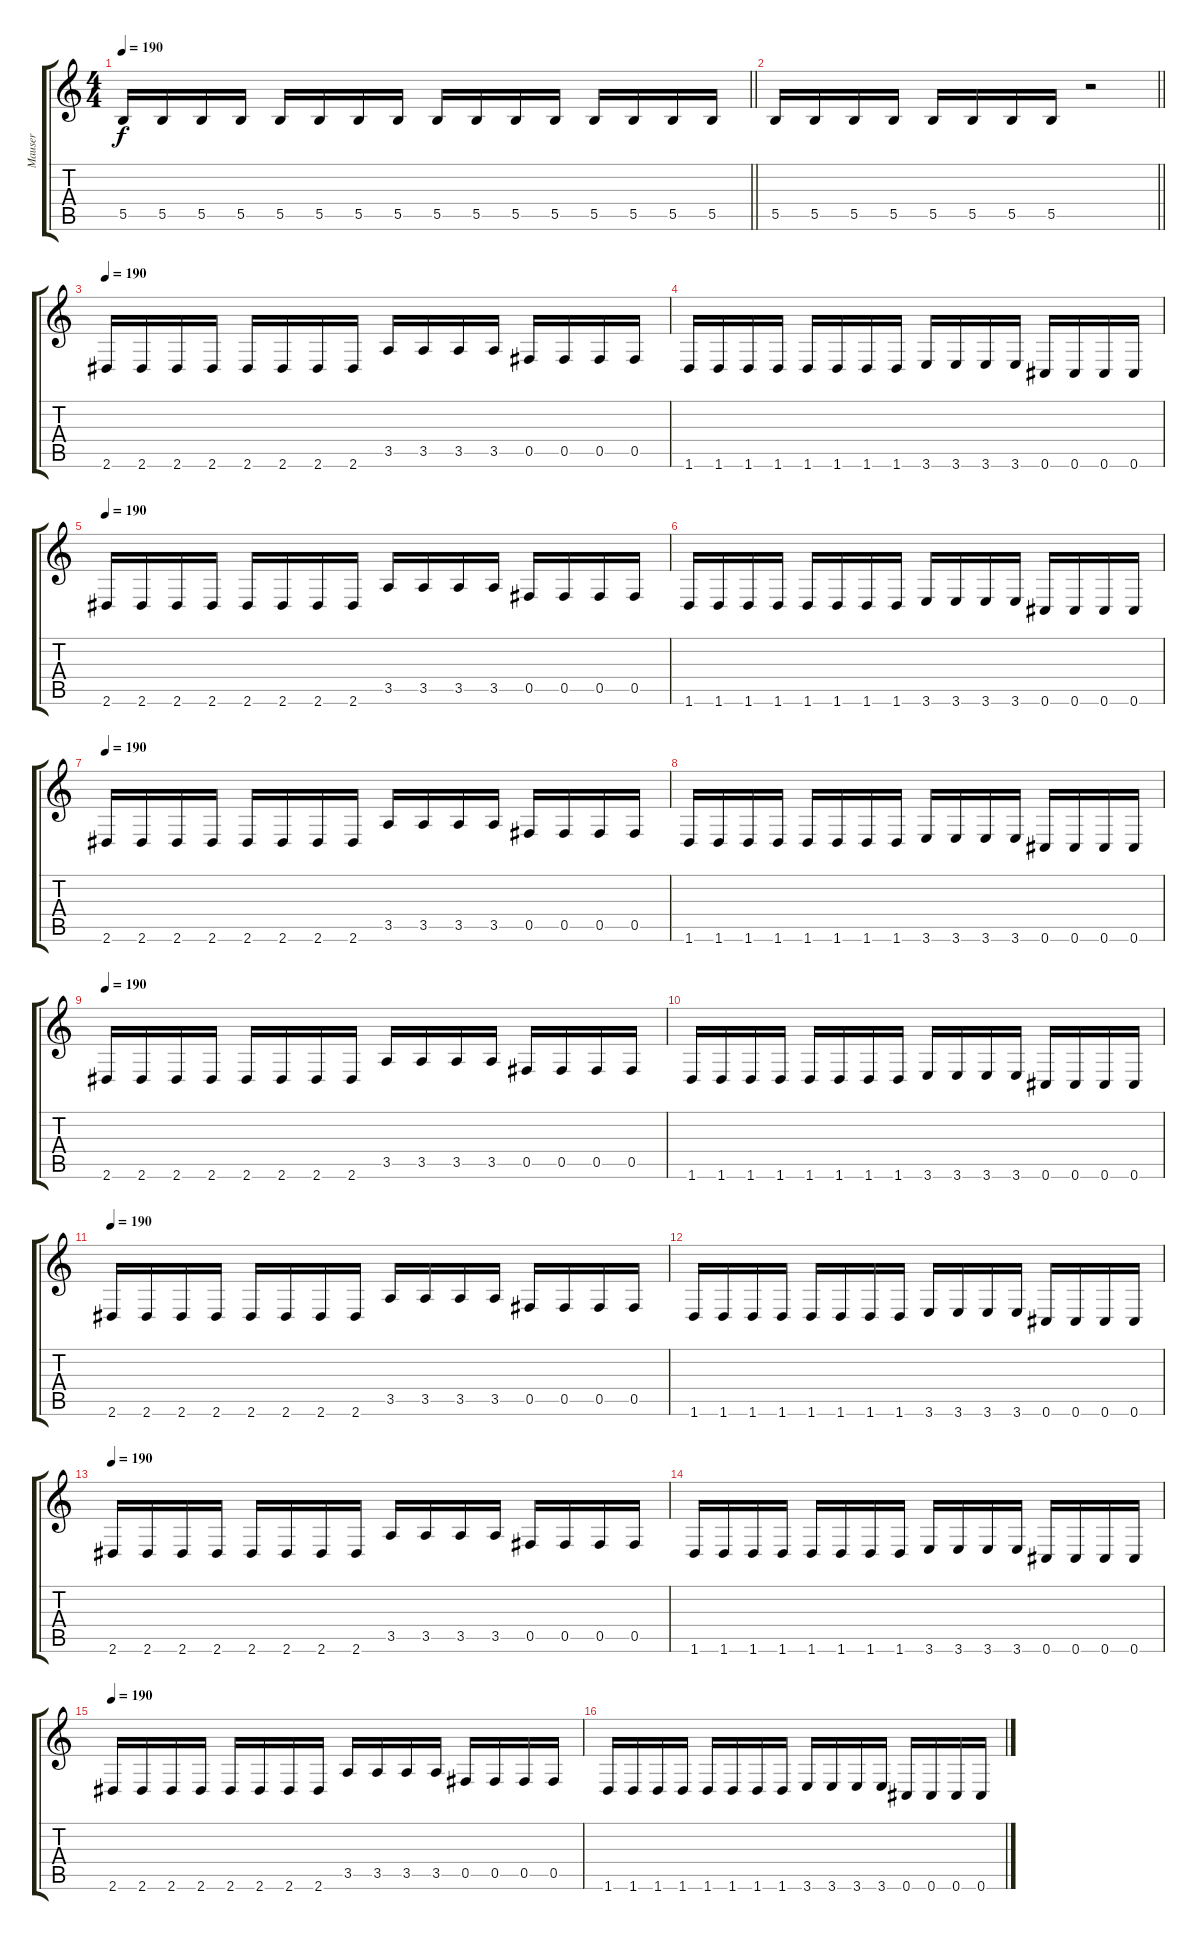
\track ("Mauser" "Mauser") {instrument distortionguitar}
\staff {score tabs}
\tuning (Db4 Ab3 E3 B2 Gb2 Db2) {hide}
\ts (4 4)
\tempo 190
\clef g2
\barLineRight lightlight
\ks c
5.5.16{dy f} 5.5.16 5.5.16 5.5.16 5.5.16 5.5.16 5.5.16 5.5.16 5.5.16 5.5.16 5.5.16 5.5.16 5.5.16 5.5.16 5.5.16 5.5.16 |
\barLineRight lightlight
5.5.16 5.5.16 5.5.16 5.5.16 5.5.16 5.5.16 5.5.16 5.5.16 r.2 |
\tempo 190
2.6.16 2.6.16 2.6.16 2.6.16 2.6.16 2.6.16 2.6.16 2.6.16 3.5.16 3.5.16 3.5.16 3.5.16 0.5.16 0.5.16 0.5.16 0.5.16 |
1.6.16 1.6.16 1.6.16 1.6.16 1.6.16 1.6.16 1.6.16 1.6.16 3.6.16 3.6.16 3.6.16 3.6.16 0.6.16 0.6.16 0.6.16 0.6.16 |
\tempo 190
2.6.16 2.6.16 2.6.16 2.6.16 2.6.16 2.6.16 2.6.16 2.6.16 3.5.16 3.5.16 3.5.16 3.5.16 0.5.16 0.5.16 0.5.16 0.5.16 |
1.6.16 1.6.16 1.6.16 1.6.16 1.6.16 1.6.16 1.6.16 1.6.16 3.6.16 3.6.16 3.6.16 3.6.16 0.6.16 0.6.16 0.6.16 0.6.16 |
\tempo 190
2.6.16 2.6.16 2.6.16 2.6.16 2.6.16 2.6.16 2.6.16 2.6.16 3.5.16 3.5.16 3.5.16 3.5.16 0.5.16 0.5.16 0.5.16 0.5.16 |
1.6.16 1.6.16 1.6.16 1.6.16 1.6.16 1.6.16 1.6.16 1.6.16 3.6.16 3.6.16 3.6.16 3.6.16 0.6.16 0.6.16 0.6.16 0.6.16 |
\tempo 190
2.6.16 2.6.16 2.6.16 2.6.16 2.6.16 2.6.16 2.6.16 2.6.16 3.5.16 3.5.16 3.5.16 3.5.16 0.5.16 0.5.16 0.5.16 0.5.16 |
1.6.16 1.6.16 1.6.16 1.6.16 1.6.16 1.6.16 1.6.16 1.6.16 3.6.16 3.6.16 3.6.16 3.6.16 0.6.16 0.6.16 0.6.16 0.6.16 |
\tempo 190
2.6.16 2.6.16 2.6.16 2.6.16 2.6.16 2.6.16 2.6.16 2.6.16 3.5.16 3.5.16 3.5.16 3.5.16 0.5.16 0.5.16 0.5.16 0.5.16 |
1.6.16 1.6.16 1.6.16 1.6.16 1.6.16 1.6.16 1.6.16 1.6.16 3.6.16 3.6.16 3.6.16 3.6.16 0.6.16 0.6.16 0.6.16 0.6.16 |
\tempo 190
2.6.16 2.6.16 2.6.16 2.6.16 2.6.16 2.6.16 2.6.16 2.6.16 3.5.16 3.5.16 3.5.16 3.5.16 0.5.16 0.5.16 0.5.16 0.5.16 |
1.6.16 1.6.16 1.6.16 1.6.16 1.6.16 1.6.16 1.6.16 1.6.16 3.6.16 3.6.16 3.6.16 3.6.16 0.6.16 0.6.16 0.6.16 0.6.16 |
\tempo 190
2.6.16 2.6.16 2.6.16 2.6.16 2.6.16 2.6.16 2.6.16 2.6.16 3.5.16 3.5.16 3.5.16 3.5.16 0.5.16 0.5.16 0.5.16 0.5.16 |
1.6.16 1.6.16 1.6.16 1.6.16 1.6.16 1.6.16 1.6.16 1.6.16 3.6.16 3.6.16 3.6.16 3.6.16 0.6.16 0.6.16 0.6.16 0.6.16
